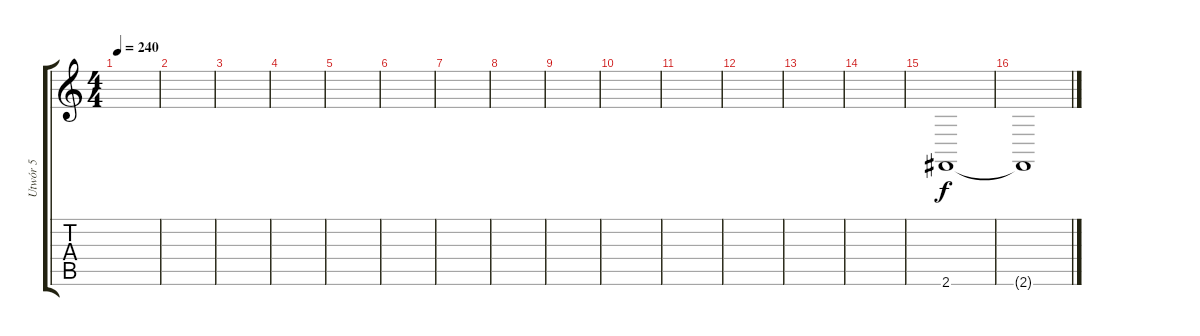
\track ("Utwór 5" "Utwór 5") {instrument seashore}
\staff {score tabs}
\tuning (E4 B3 G3 D3 A2 E2) {hide}
\ts (4 4)
\tempo 240
\clef g2
\ks c
|
|
|
|
|
|
|
|
|
|
|
|
|
|
2.6.1 |
2.6{t}.1
